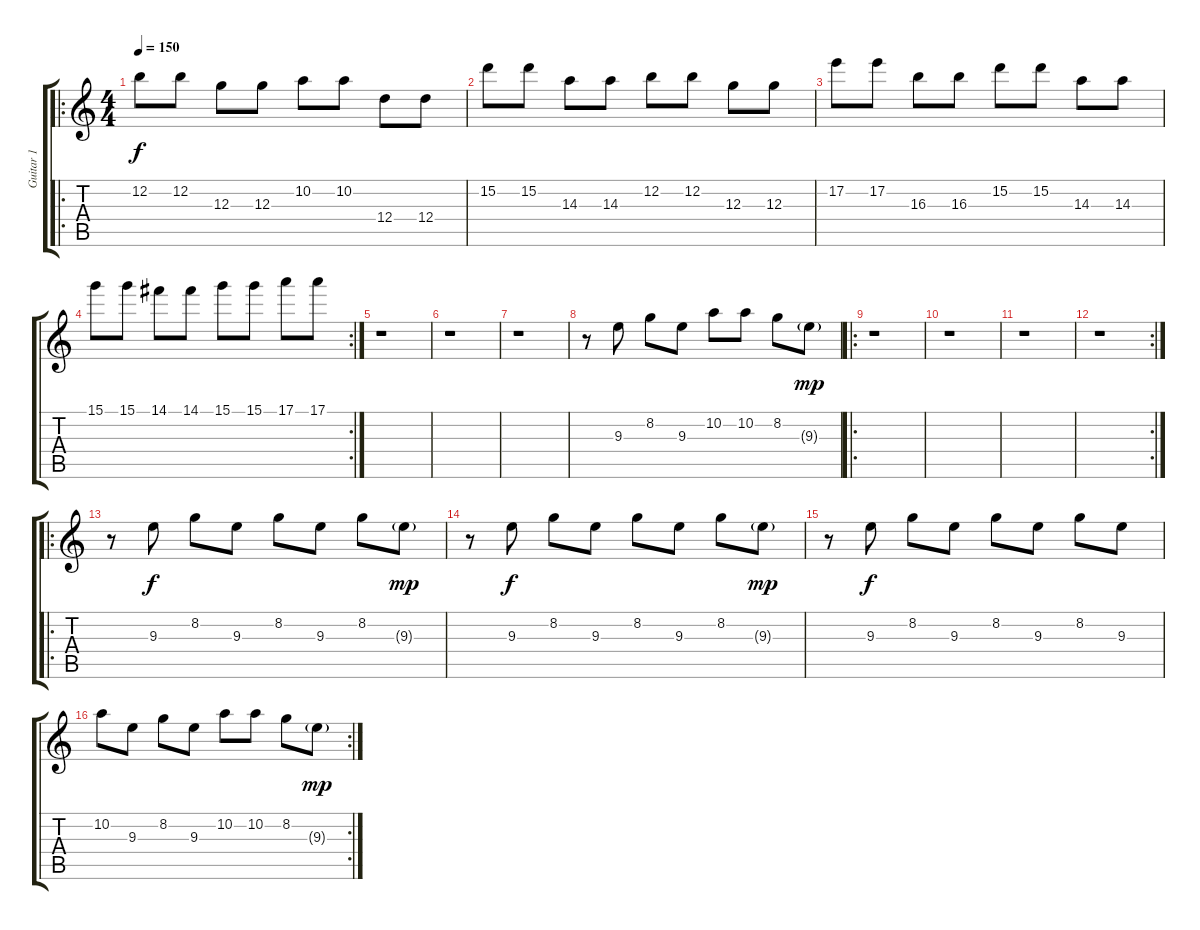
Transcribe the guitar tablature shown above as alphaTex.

\track ("Guitar 1" "Guitar 1") {instrument distortionguitar}
\staff {score tabs}
\tuning (E4 B3 G3 D3 A2 E2) {hide}
\ro
\ts (4 4)
\tempo 150
\clef g2
\ks c
12.2.8{dy f} 12.2.8 12.3.8 12.3.8 10.2.8 10.2.8 12.4.8 12.4.8 |
15.2.8 15.2.8 14.3.8 14.3.8 12.2.8 12.2.8 12.3.8 12.3.8 |
17.2.8 17.2.8 16.3.8 16.3.8 15.2.8 15.2.8 14.3.8 14.3.8 |
\rc 2
15.1.8 15.1.8 14.1.8 14.1.8 15.1.8 15.1.8 17.1.8 17.1.8 |
r.1 |
r.1 |
r.1 |
r.8 9.3.8 8.2.8 9.3.8 10.2.8 10.2.8 8.2.8 9.3{g}.8{dy mp} |
\ro
r.1 |
r.1 |
r.1 |
\rc 2
r.1 |
\ro
r.8 9.3.8{dy f} 8.2.8 9.3.8 8.2.8 9.3.8 8.2.8 9.3{g}.8{dy mp} |
r.8 9.3.8{dy f} 8.2.8 9.3.8 8.2.8 9.3.8 8.2.8 9.3{g}.8{dy mp} |
r.8 9.3.8{dy f} 8.2.8 9.3.8 8.2.8 9.3.8 8.2.8 9.3.8 |
\rc 2
10.2.8 9.3.8 8.2.8 9.3.8 10.2.8 10.2.8 8.2.8 9.3{g}.8{dy mp}
